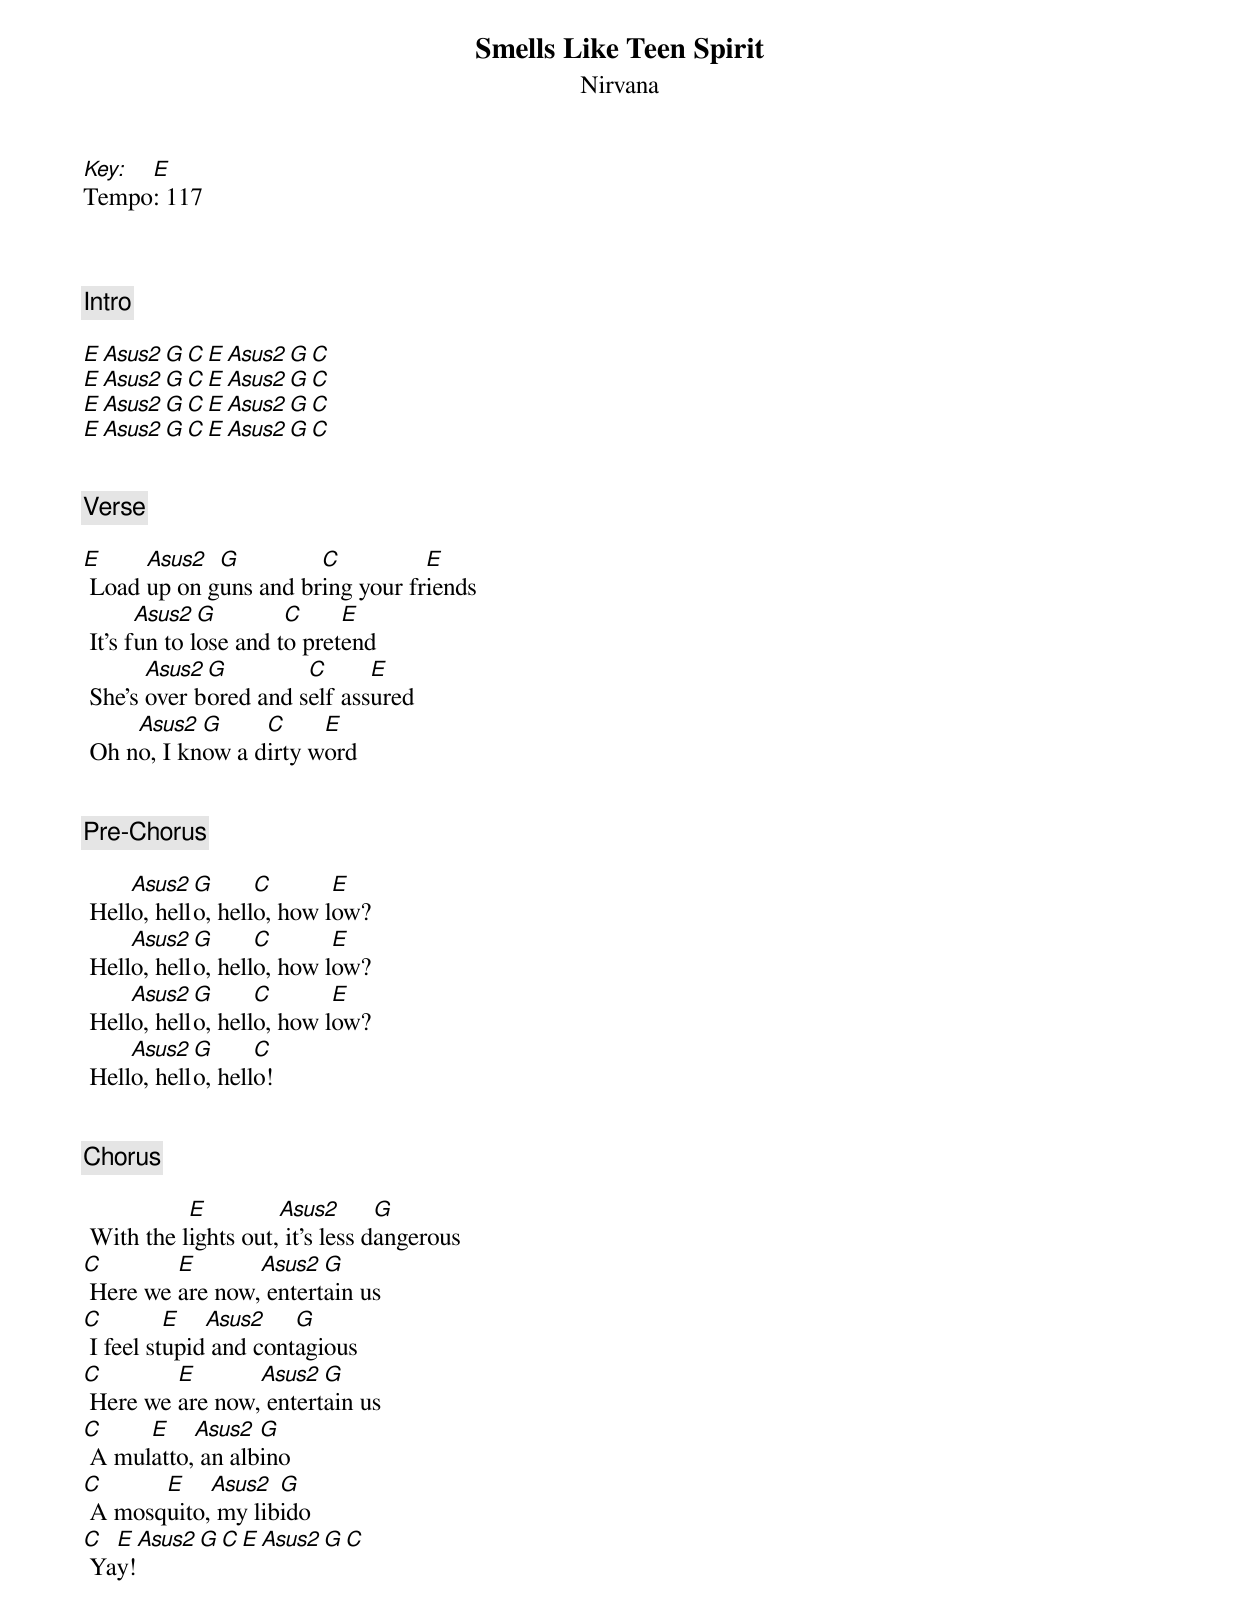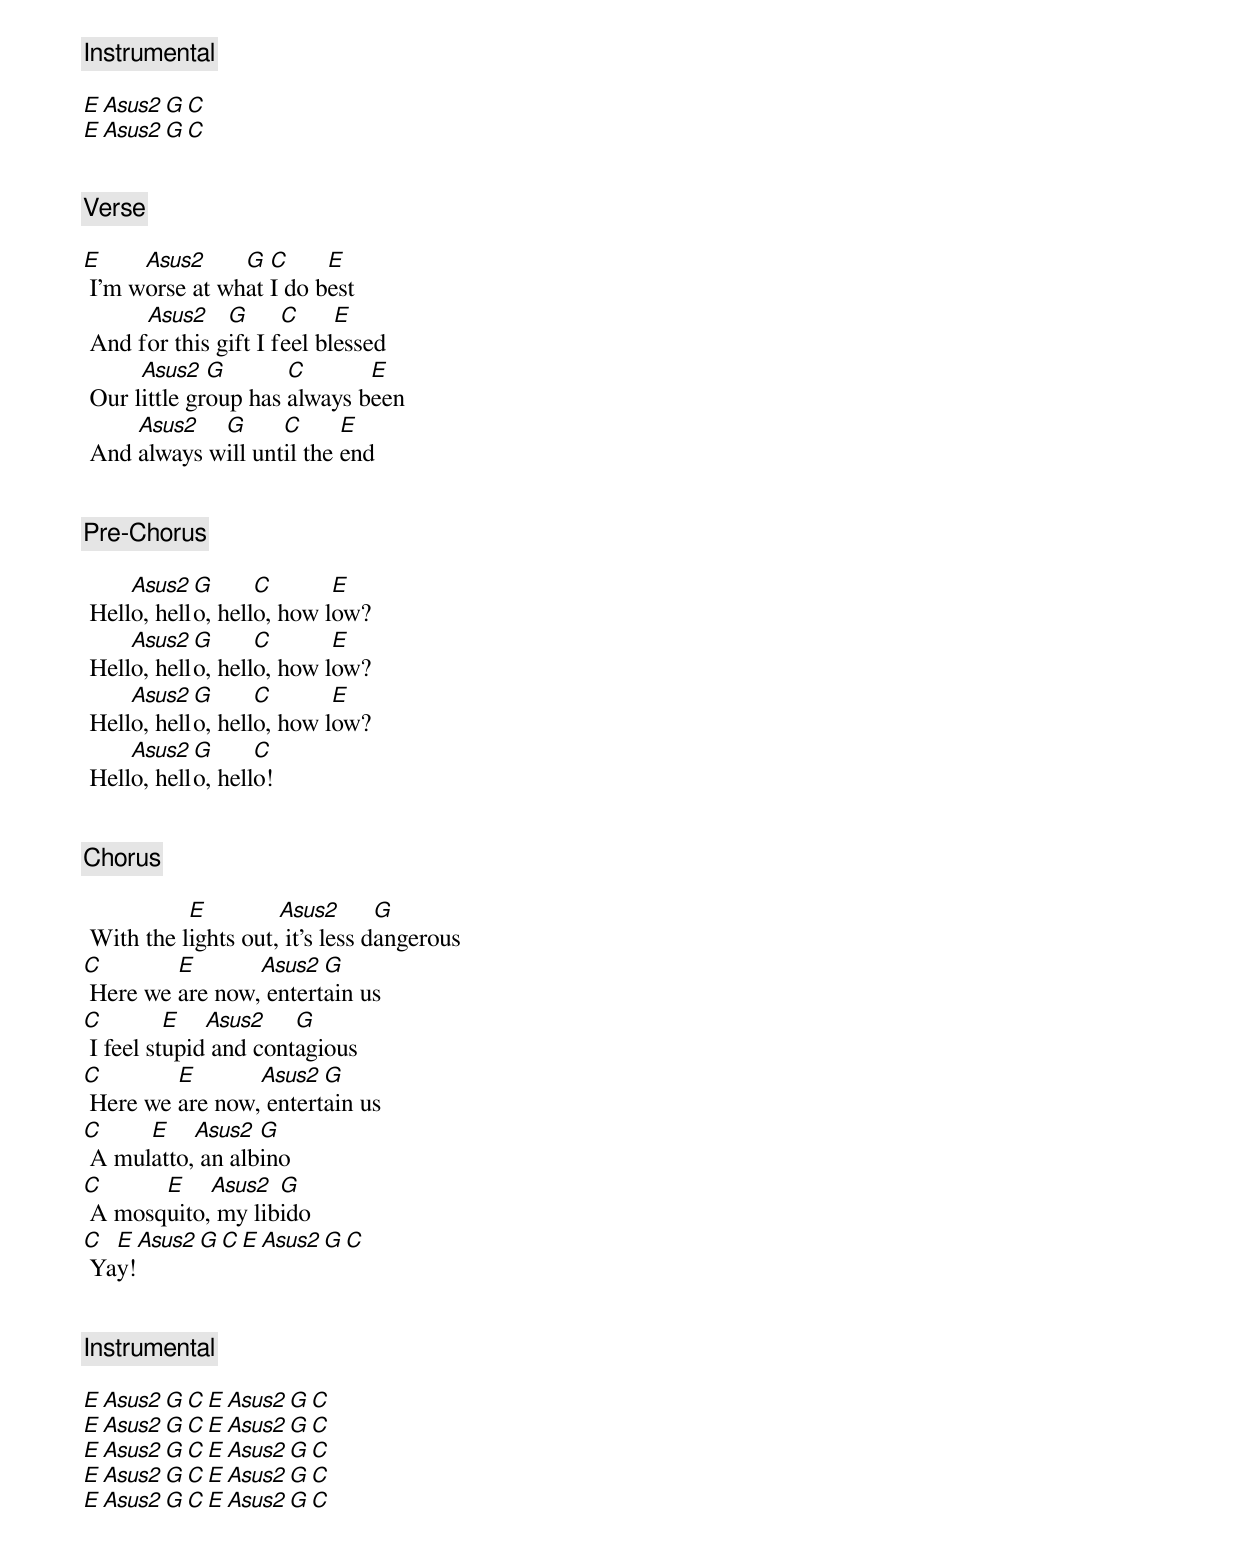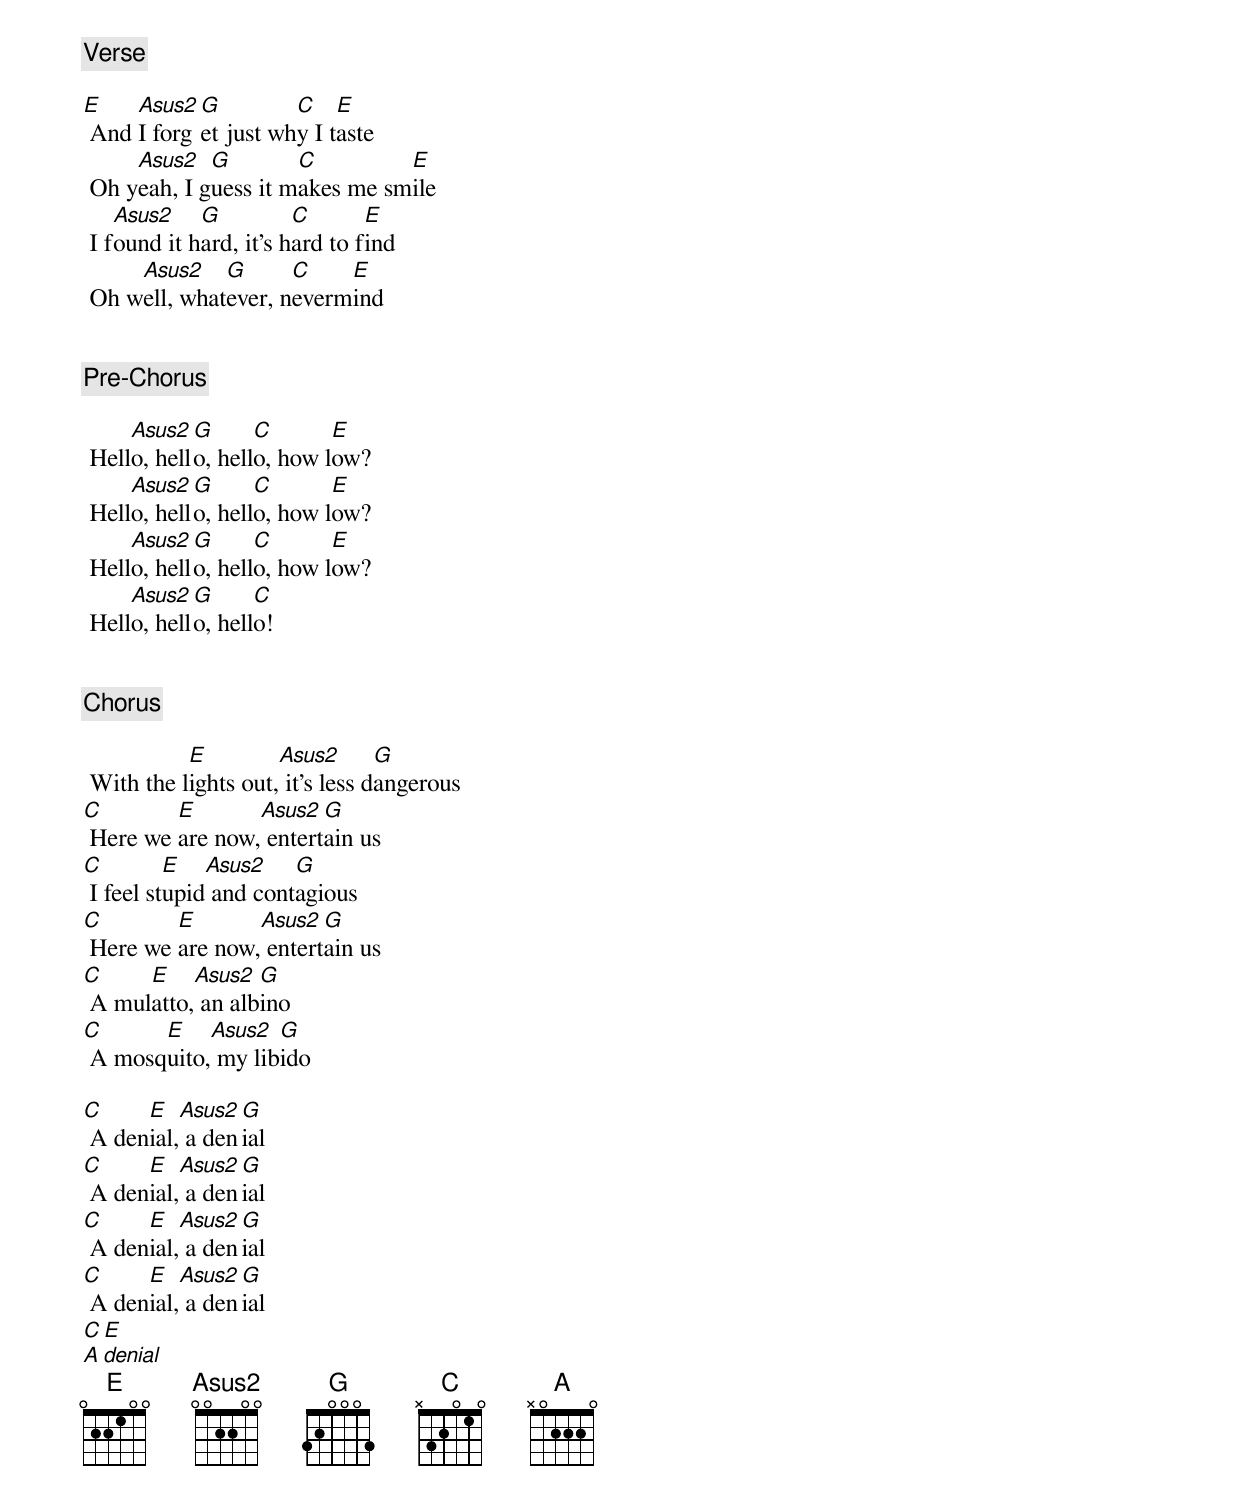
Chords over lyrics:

Smells Like Teen Spirit
Nirvana
Key: E
Tempo: 117



[Intro]

E Asus2 G C E Asus2 G C
E Asus2 G C E Asus2 G C
E Asus2 G C E Asus2 G C
E Asus2 G C E Asus2 G C


[Verse]

E     Asus2  G         C          E
 Load up on guns and bring your friends
       Asus2  G        C     E
 It's fun to lose and to pretend
       Asus2 G         C      E
 She's over bored and self assured
     Asus2  G     C     E
 Oh no, I know a dirty word


[Pre-Chorus]

     Asus2  G      C       E
 Hello, hello, hello, how low?
     Asus2  G      C       E
 Hello, hello, hello, how low?
     Asus2  G      C       E
 Hello, hello, hello, how low?
     Asus2  G      C
 Hello, hello, hello!


[Chorus]

           E         Asus2       G
 With the lights out, it's less dangerous
C        E       Asus2  G
 Here we are now, entertain us
C         E   Asus2    G
 I feel stupid and contagious
C        E       Asus2  G
 Here we are now, entertain us
C     E    Asus2  G
 A mulatto, an albino
C      E    Asus2  G
 A mosquito, my libido
C  E Asus2 G C E Asus2 G C
 Yay!


[Instrumental]

E Asus2 G C
E Asus2 G C


[Verse]

E     Asus2     G  C     E
 I'm worse at what I do best
      Asus2    G      C     E
 And for this gift I feel blessed
      Asus2   G       C       E
 Our little group has always been
     Asus2   G      C      E
 And always will until the end


[Pre-Chorus]

     Asus2  G      C       E
 Hello, hello, hello, how low?
     Asus2  G      C       E
 Hello, hello, hello, how low?
     Asus2  G      C       E
 Hello, hello, hello, how low?
     Asus2  G      C
 Hello, hello, hello!


[Chorus]

           E         Asus2       G
 With the lights out, it's less dangerous
C        E       Asus2  G
 Here we are now, entertain us
C         E   Asus2    G
 I feel stupid and contagious
C        E       Asus2  G
 Here we are now, entertain us
C     E    Asus2  G
 A mulatto, an albino
C      E    Asus2  G
 A mosquito, my libido
C  E Asus2 G C E Asus2 G C
 Yay!


[Instrumental]

E Asus2 G C E Asus2 G C
E Asus2 G C E Asus2 G C
E Asus2 G C E Asus2 G C
E Asus2 G C E Asus2 G C
E Asus2 G C E Asus2 G C


[Verse]

E    Asus2 G         C    E
 And I forget just why I taste
     Asus2   G        C         E
 Oh yeah, I guess it makes me smile
    Asus2    G          C       E
 I found it hard, it's hard to find
     Asus2    G      C    E
 Oh well, whatever, nevermind


[Pre-Chorus]

     Asus2  G      C       E
 Hello, hello, hello, how low?
     Asus2  G      C       E
 Hello, hello, hello, how low?
     Asus2  G      C       E
 Hello, hello, hello, how low?
     Asus2  G      C
 Hello, hello, hello!


[Chorus]

           E         Asus2       G
 With the lights out, it's less dangerous
C        E       Asus2  G
 Here we are now, entertain us
C         E   Asus2    G
 I feel stupid and contagious
C        E       Asus2  G
 Here we are now, entertain us
C     E    Asus2  G
 A mulatto, an albino
C      E    Asus2  G
 A mosquito, my libido

C     E   Asus2 G
 A denial, a denial
C     E   Asus2 G
 A denial, a denial
C     E   Asus2 G
 A denial, a denial
C     E   Asus2 G
 A denial, a denial
C     E
 A denial
